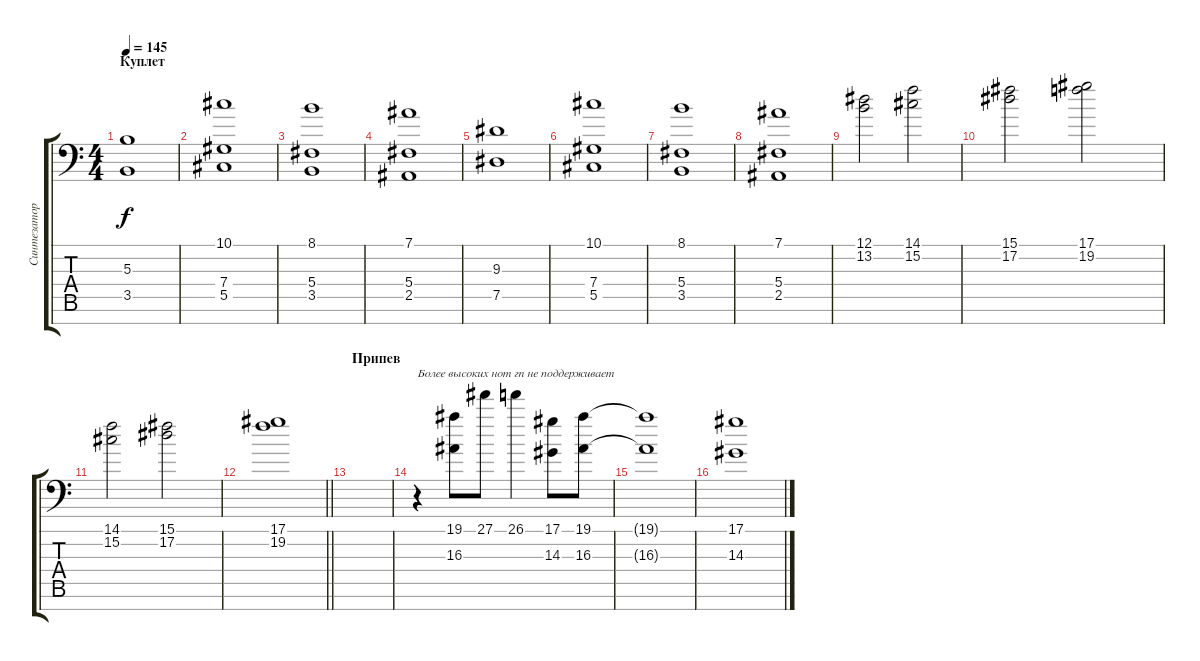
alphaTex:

\track ("Синтезатор" "Синтезатор") {instrument electricgrandpiano}
\staff {score tabs}
\tuning (Eb4 Bb3 Gb3 Db3 Ab2 Eb2 Gb1) {hide}
\ts (4 4)
\section ("" "Куплет")
\tempo 145
\clef f4
\ks c
(5.3 3.5).1{dy f instrument electricgrandpiano} |
(10.1 7.4 5.5).1 |
(8.1 5.4 3.5).1 |
(7.1 5.4 2.5).1 |
(9.3 7.5).1 |
(10.1 7.4 5.5).1 |
(8.1 5.4 3.5).1 |
(7.1 5.4 2.5).1 |
(12.1 13.2).2{instrument electricgrandpiano} (14.1 15.2).2 |
(15.1 17.2).2 (17.1 19.2).2 |
(14.1 15.2).2 (15.1 17.2).2 |
\barLineRight lightlight
(17.1 19.2).1 |
\section ("" "Припев")
|
r.4{txt "Более высоких нот гп не поддерживает"} (19.1 16.3).8 27.1.8 26.1.4 (17.1 14.3).8 (19.1 16.3).8 |
(19.1{t} 16.3{t}).1 |
(17.1 14.3).1
